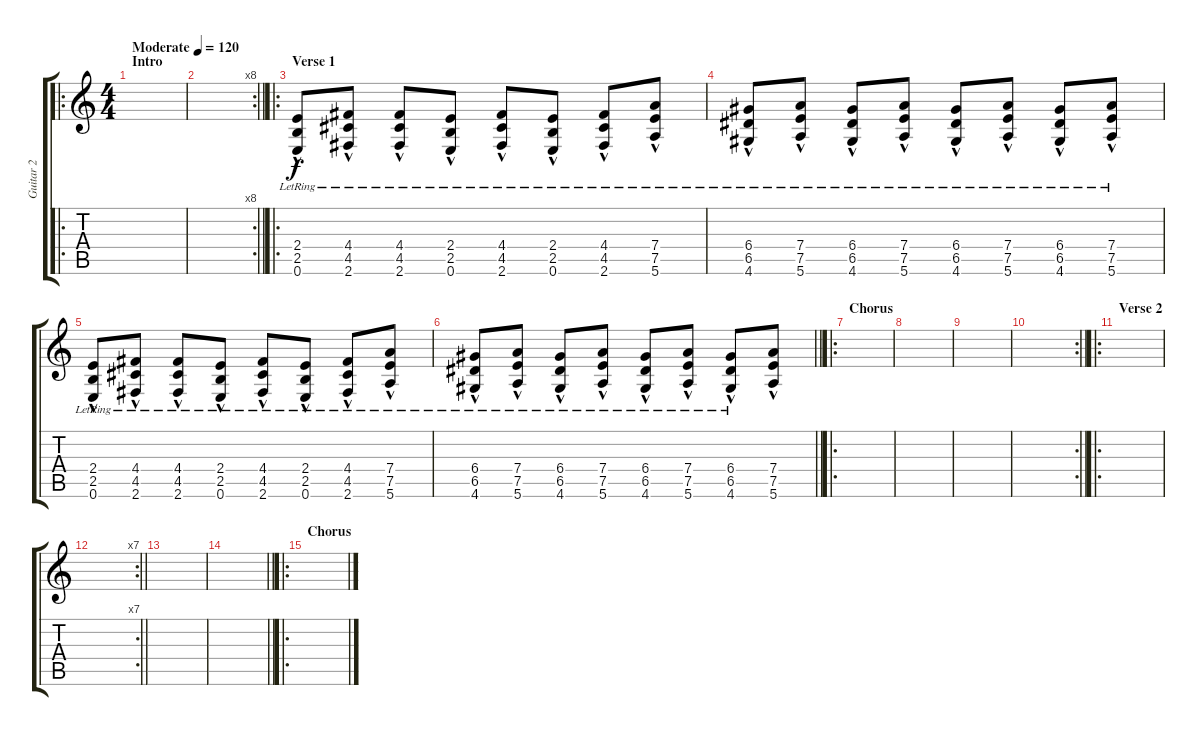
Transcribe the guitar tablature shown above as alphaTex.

\track ("Guitar 2" "Guitar 2") {instrument distortionguitar}
\staff {score tabs}
\tuning (E4 B3 G3 D3 A2 E2) {hide}
\ro
\ts (4 4)
\section ("" "Intro")
\tempo (120 "Moderate")
\clef g2
\ks c
|
\rc 8
\barLineRight lightlight
|
\ro
\section ("" "Verse 1")
(2.4{hac lr} 2.5{hac lr} 0.6{hac lr}).8 (4.4{hac lr} 4.5{hac lr} 2.6{hac lr}).8 (4.4{hac lr} 4.5{hac lr} 2.6{hac lr}).8 (2.4{hac lr} 2.5{hac lr} 0.6{hac lr}).8 (4.4{hac lr} 4.5{hac lr} 2.6{hac lr}).8 (2.4{hac lr} 2.5{hac lr} 0.6{hac lr}).8 (4.4{hac lr} 4.5{hac lr} 2.6{hac lr}).8 (7.4{hac lr} 7.5{hac lr} 5.6{hac lr}).8 |
(6.4{hac lr} 6.5{hac lr} 4.6{hac lr}).8 (7.4{hac lr} 7.5{hac lr} 5.6{hac lr}).8 (6.4{hac lr} 6.5{hac lr} 4.6{hac lr}).8 (7.4{hac lr} 7.5{hac lr} 5.6{hac lr}).8 (6.4{hac lr} 6.5{hac lr} 4.6{hac lr}).8 (7.4{hac lr} 7.5{hac lr} 5.6{hac lr}).8 (6.4{hac lr} 6.5{hac lr} 4.6{hac lr}).8 (7.4{hac lr} 7.5{hac lr} 5.6{hac lr}).8 |
(2.4{hac lr} 2.5{hac lr} 0.6{hac lr}).8 (4.4{hac lr} 4.5{hac lr} 2.6{hac lr}).8 (4.4{hac lr} 4.5{hac lr} 2.6{hac lr}).8 (2.4{hac lr} 2.5{hac lr} 0.6{hac lr}).8 (4.4{hac lr} 4.5{hac lr} 2.6{hac lr}).8 (2.4{hac lr} 2.5{hac lr} 0.6{hac lr}).8 (4.4{hac lr} 4.5{hac lr} 2.6{hac lr}).8 (7.4{hac lr} 7.5{hac lr} 5.6{hac lr}).8 |
\barLineRight lightlight
(6.4{hac lr} 6.5{hac lr} 4.6{hac lr}).8 (7.4{hac lr} 7.5{hac lr} 5.6{hac lr}).8 (6.4{hac lr} 6.5{hac lr} 4.6{hac lr}).8 (7.4{hac lr} 7.5{hac lr} 5.6{hac lr}).8 (6.4{hac lr} 6.5{hac lr} 4.6{hac lr}).8 (7.4{hac lr} 7.5{hac lr} 5.6{hac lr}).8 (6.4{hac lr} 6.5{hac lr} 4.6{hac lr}).8 (7.4{hac} 7.5{hac} 5.6{hac}).8 |
\ro
\section ("" "Chorus")
|
|
|
\rc 2
\barLineRight lightlight
|
\ro
\section ("" "Verse 2")
|
\rc 7
\barLineRight lightlight
|
|
\barLineRight lightlight
|
\ro
\section ("" "Chorus")
